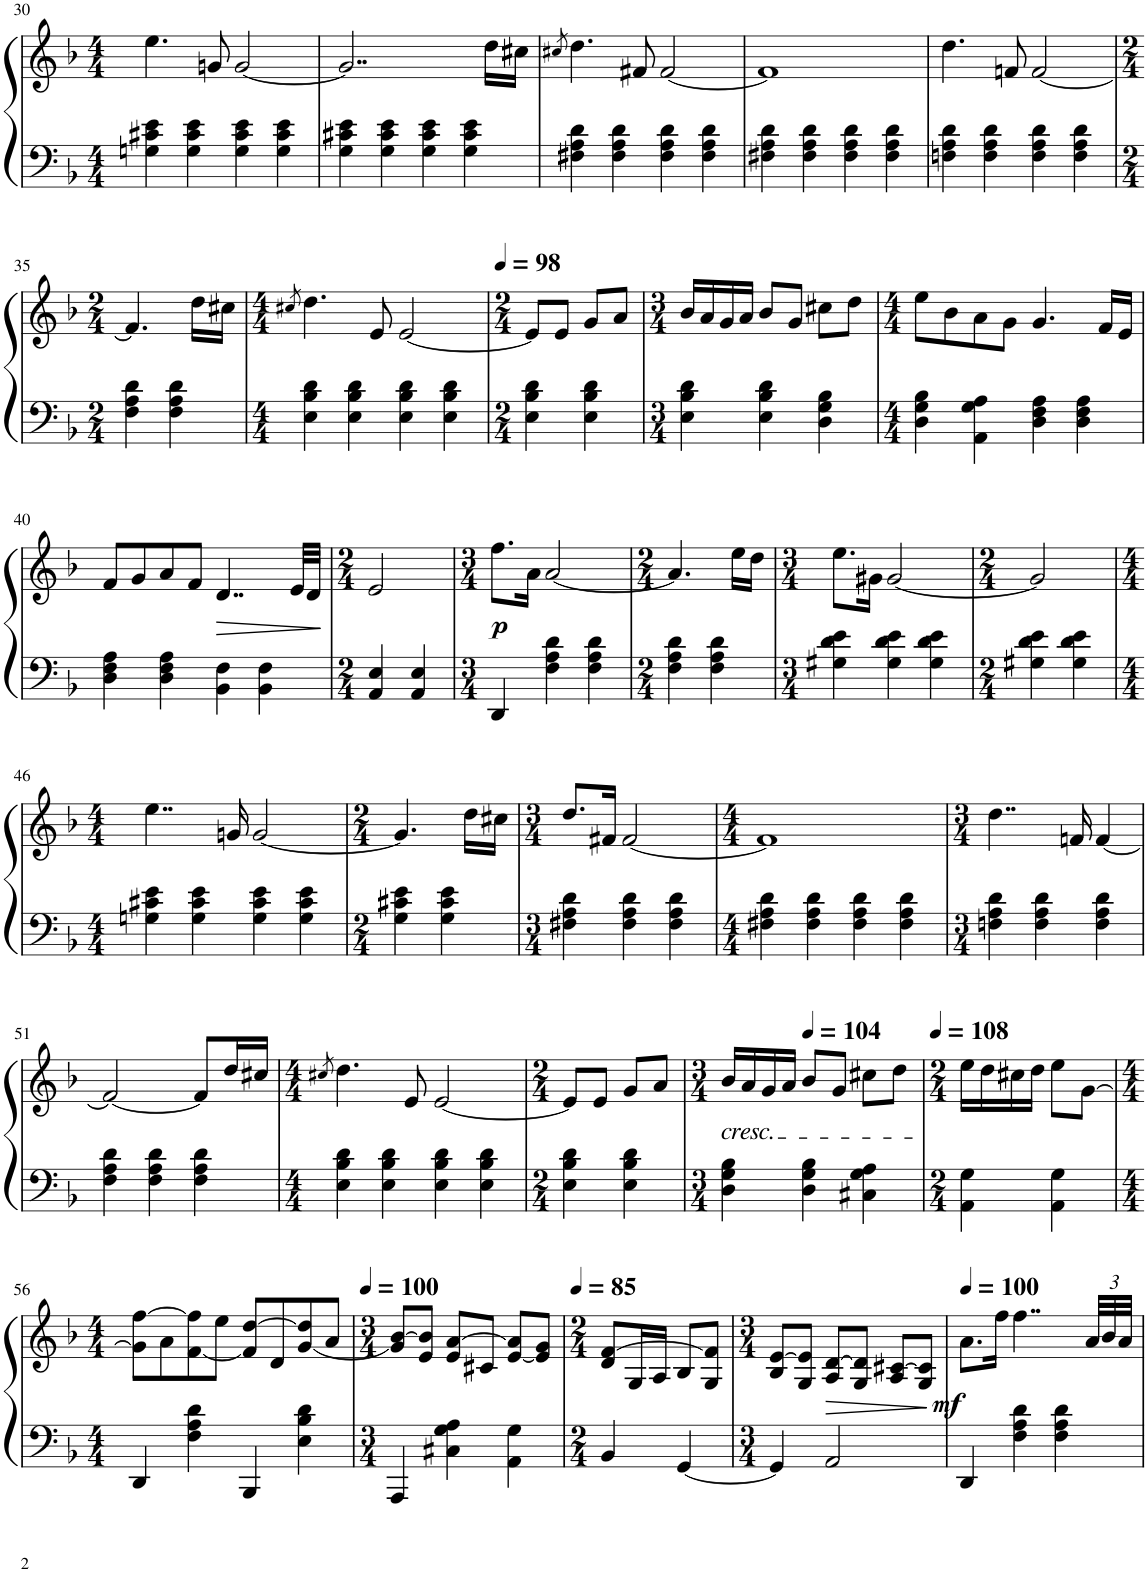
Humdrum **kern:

**kern	**kern	**dynam
*part1	*part1	*part1
*staff2	*staff1	*staff1/2
*I"Piano	*	*
*I'Pno.	*	*
!!LO:PB:g=z
*clefF4	*clefG2	*
*k[b-]	*k[b-]	*
*M4/4	*M4/4	*
=30	=30	=30
4Gn\ 4c#X\ 4e\	4.ee\	.
4G\ 4c#\ 4e\	.	.
.	8gn/	.
4G\ 4c#\ 4e\	[2g/	.
4G\ 4c#\ 4e\	.	.
=31	=31	=31
4G\ 4c#X\ 4e\	2..g/]	.
4G\ 4c#\ 4e\	.	.
4G\ 4c#\ 4e\	.	.
4G\ 4c#\ 4e\	.	.
.	16dd\LL	.
.	16cc#X\JJ	.
=32	=32	=32
.	8qcc#X/	.
4F#X\ 4A\ 4d\	4.dd\	.
4F#\ 4A\ 4d\	.	.
.	8f#X/	.
4F#\ 4A\ 4d\	[2f#/	.
4F#\ 4A\ 4d\	.	.
=33	=33	=33
4F#X\ 4A\ 4d\	1f#]	.
4F#\ 4A\ 4d\	.	.
4F#\ 4A\ 4d\	.	.
4F#\ 4A\ 4d\	.	.
=34	=34	=34
4Fn\ 4A\ 4d\	4.dd\	.
4F\ 4A\ 4d\	.	.
.	8fn/	.
4F\ 4A\ 4d\	[2f/	.
4F\ 4A\ 4d\	.	.
!!LO:LB:g=z
=35	=35	=35
*M2/4	*M2/4	*
4F\ 4A\ 4d\	4.f/]	.
4F\ 4A\ 4d\	.	.
.	16dd\LL	.
.	16cc#X\JJ	.
=36	=36	=36
*M4/4	*M4/4	*
.	8qcc#X/	.
4E\ 4B-\ 4d\	4.dd\	.
4E\ 4B-\ 4d\	.	.
.	8e/	.
4E\ 4B-\ 4d\	[2e/	.
4E\ 4B-\ 4d\	.	.
=37	=37	=37
*M2/4	*M2/4	*
*	*MM98	*
4E\ 4B-\ 4d\	8e/L]	.
.	8e/J	.
4E\ 4B-\ 4d\	8g/L	.
.	8a/J	.
=38	=38	=38
*M3/4	*M3/4	*
4E\ 4B-\ 4d\	16b-/LL	.
.	16a/	.
.	16g/	.
.	16a/JJ	.
4E\ 4B-\ 4d\	8b-/L	.
.	8g/J	.
4D\ 4G\ 4B-\	8cc#X\L	.
.	8dd\J	.
=39	=39	=39
*M4/4	*M4/4	*
4D\ 4G\ 4B-\	8ee\L	.
.	8b-\	.
4AA\ 4G\ 4A\	8a\	.
.	8g\J	.
4D\ 4F\ 4A\	4.g/	.
4D\ 4F\ 4A\	.	.
.	16f/LL	.
.	16e/JJ	.
!!LO:LB:g=z
=40	=40	=40
4D\ 4F\ 4A\	8f/L	.
.	8g/	.
4D\ 4F\ 4A\	8a/	.
.	8f/J	.
!	!	!LO:HP:b
4BB-\ 4F\	4..d/	>
4BB-\ 4F\	.	.
.	32e/LLL	.
.	32d/JJJ	.
.	.	]
=41	=41	=41
*M2/4	*M2/4	*
4AA/ 4E/	2e/	.
4AA/ 4E/	.	.
=42	=42	=42
*M3/4	*M3/4	*
!	!	!LO:DY:b
4DD/	8.ff\L	p
.	16a\Jk	.
4F\ 4A\ 4d\	[2a/	.
4F\ 4A\ 4d\	.	.
=43	=43	=43
*M2/4	*M2/4	*
4F\ 4A\ 4d\	4.a/]	.
4F\ 4A\ 4d\	.	.
.	16ee\LL	.
.	16dd\JJ	.
=44	=44	=44
*M3/4	*M3/4	*
4G#X\ 4d\ 4e\	8.ee\L	.
.	16g#X\Jk	.
4G#\ 4d\ 4e\	[2g#/	.
4G#\ 4d\ 4e\	.	.
=45	=45	=45
*M2/4	*M2/4	*
4G#X\ 4d\ 4e\	2g#/]	.
4G#\ 4d\ 4e\	.	.
!!LO:LB:g=z
=46	=46	=46
*M4/4	*M4/4	*
4Gn\ 4c#X\ 4e\	4..ee\	.
4G\ 4c#\ 4e\	.	.
.	16gn/	.
4G\ 4c#\ 4e\	[2g/	.
4G\ 4c#\ 4e\	.	.
=47	=47	=47
*M2/4	*M2/4	*
4G\ 4c#X\ 4e\	4.g/]	.
4G\ 4c#\ 4e\	.	.
.	16dd\LL	.
.	16cc#X\JJ	.
=48	=48	=48
*M3/4	*M3/4	*
4F#X\ 4A\ 4d\	8.dd/L	.
.	16f#X/Jk	.
4F#\ 4A\ 4d\	[2f#/	.
4F#\ 4A\ 4d\	.	.
=49	=49	=49
*M4/4	*M4/4	*
4F#X\ 4A\ 4d\	1f#]	.
4F#\ 4A\ 4d\	.	.
4F#\ 4A\ 4d\	.	.
4F#\ 4A\ 4d\	.	.
=50	=50	=50
*M3/4	*M3/4	*
4Fn\ 4A\ 4d\	4..dd\	.
4F\ 4A\ 4d\	.	.
.	16fn/	.
4F\ 4A\ 4d\	[4f/	.
!!LO:LB:g=z
=51	=51	=51
4F\ 4A\ 4d\	2f/_	.
4F\ 4A\ 4d\	.	.
4F\ 4A\ 4d\	8f/L]	.
.	16dd/L	.
.	16cc#X/JJ	.
=52	=52	=52
*M4/4	*M4/4	*
.	8qcc#X/	.
4E\ 4B-\ 4d\	4.dd\	.
4E\ 4B-\ 4d\	.	.
.	8e/	.
4E\ 4B-\ 4d\	[2e/	.
4E\ 4B-\ 4d\	.	.
=53	=53	=53
*M2/4	*M2/4	*
4E\ 4B-\ 4d\	8e/L]	.
.	8e/J	.
4E\ 4B-\ 4d\	8g/L	.
.	8a/J	.
=54	=54	=54
*M3/4	*M3/4	*
!	!LO:TX:b:i:t=cresc.	!
4D\ 4G\ 4B-\	16b-/LL	.
.	16a/	.
.	16g/	.
.	16a/JJ	.
*	*MM104	*
4D\ 4G\ 4B-\	8b-/L	.
.	8g/J	.
4C#X\ 4G\ 4A\	8cc#X\L	.
.	8dd\J	.
=55	=55	=55
*M2/4	*M2/4	*
*	*MM108	*
4AA\ 4G\	16ee\LL	.
.	16dd\	.
.	16cc#X\	.
.	16dd\JJ	.
4AA\ 4G\	8ee\L	.
.	[8g\J	.
!!LO:LB:g=z
=56	=56	=56
*M4/4	*M4/4	*
4DD/	8g\] [8ff\L	.
.	8a\	.
4F\ 4A\ 4d\	[8f\ 8ff\]	.
.	8ee\J	.
4BBB-/	8f/] [8dd/L	.
.	8d/	.
4E\ 4B-\ 4d\	[8g/ 8dd/]	.
.	8a/J	.
=57	=57	=57
*M3/4	*M3/4	*
*	*MM100	*
4AAA/	8g/] [8b-/L	.
.	8e/ 8b-/]J	.
4C#X\ 4G\ 4A\	8e/ [8a/L	.
.	8c#X/J	.
4AA\ 4G\	[8e/ 8a/]L	.
.	8e/] 8g/J	.
=58	=58	=58
*M2/4	*M2/4	*
*	*MM85	*
4BB-/	8d/ [8f/L	.
.	16G/L	.
.	16A/JJ	.
[4GG/	8B-/L	.
.	8G/ 8f/]J	.
=59	=59	=59
*M3/4	*M3/4	*
4GG/]	8B-/ [8e/L	.
.	8G/ 8e/]J	.
!	!	!LO:HP:b
2AA/	8A/ [8d/L	>
.	8G/ 8d/]J	.
.	8A/ [8c#X/L	.
.	8G/ 8c#/]J	.
.	.	]
=60	=60	=60
*	*MM100	*
!	!	!LO:DY:b
4DD/	8.a\L	mf
.	16ff\Jk	.
4F\ 4A\ 4d\	4..ff\	.
4F\ 4A\ 4d\	.	.
*	*Xbrackettup	*
.	48a/LLL	.
.	48b-/	.
.	48a/JJJ	.
=	=	=
*-	*-	*-
